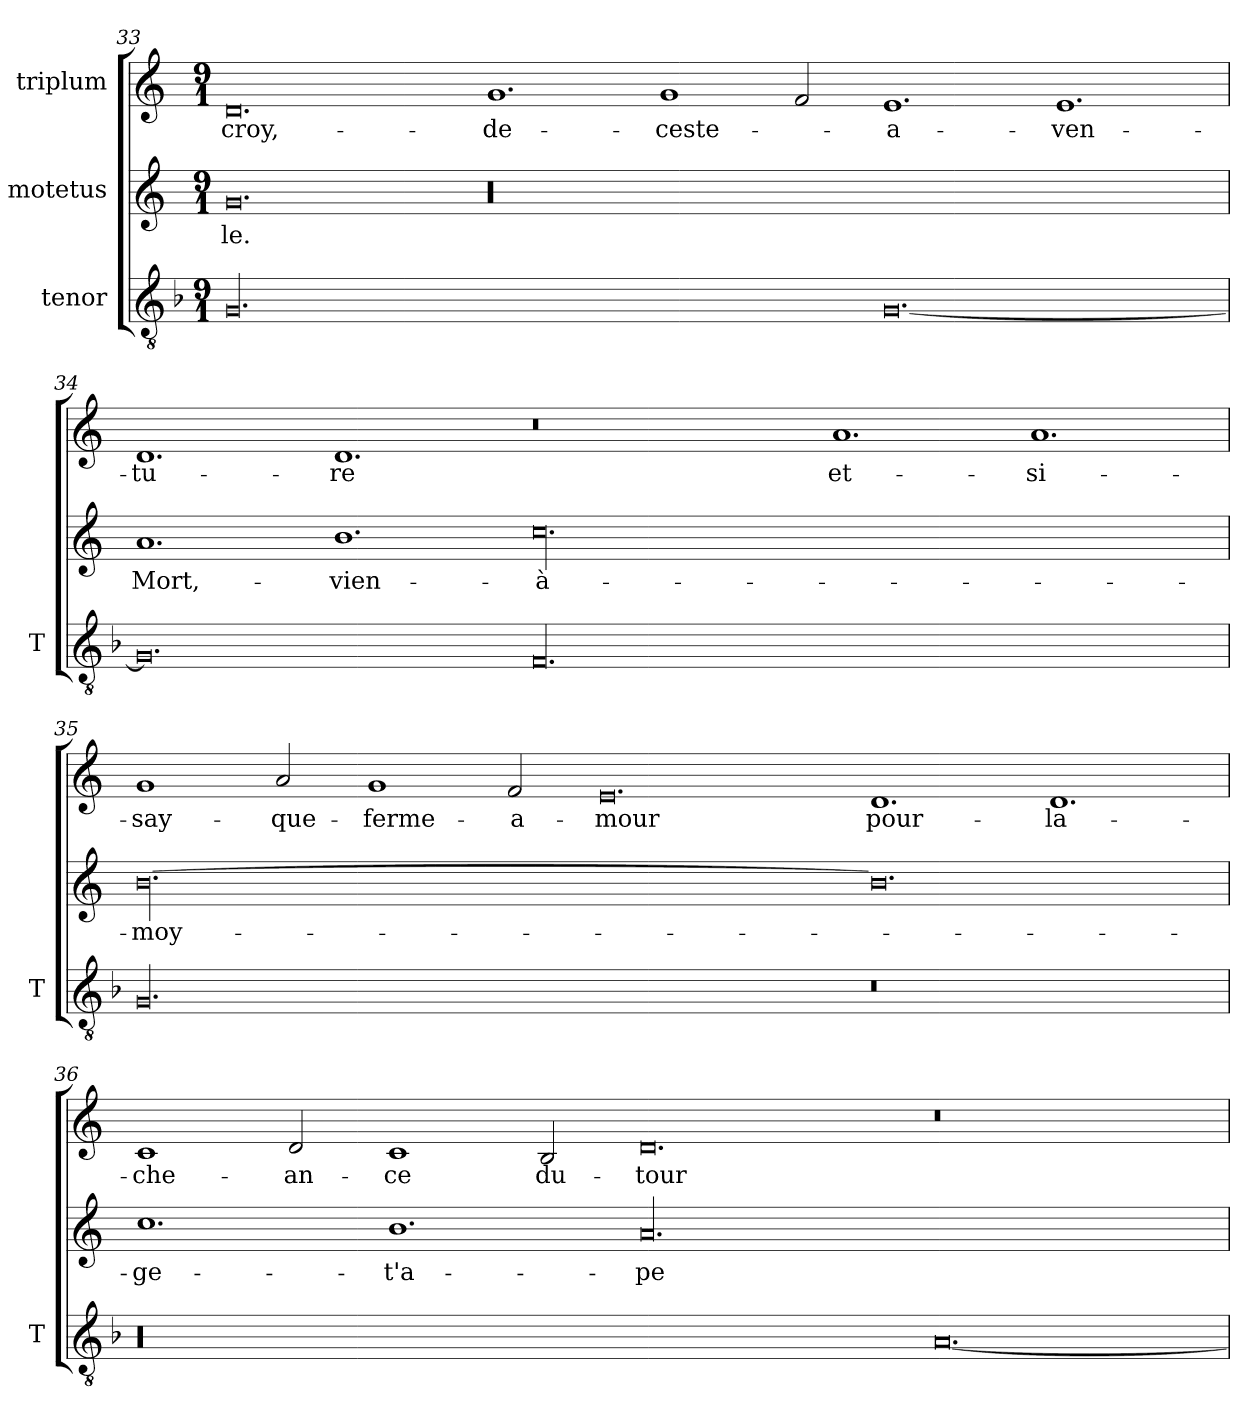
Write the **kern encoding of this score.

**kern	**kern	**text	**kern	**text
*part3	*part2	*part2	*part1	*part1
*staff3	*staff2	*staff2	*staff1	*staff1
*I"tenor	*I"motetus	*	*I"triplum	*
*I'T	*	*	*	*
*clefGv2	*clefG2	*	*clefG2	*
*k[b-]	*k[]	*	*k[]	*
*F:	*C:	*	*C:	*
*M9/1	*M9/1	*	*M9/1	*
=33	=33	=33	=33	=33
00.G/	0.g/	-le.	0.d/	croy,-
.	00.r	.	1.g/	de-
.	.	.	1g/	ceste-
.	.	.	2f/	.
[0.G/	.	.	1.e/	a-
.	.	.	1.e/	-ven-
!!LO:LB:g=z
=34	=34	=34	=34	=34
0.G/]	1.a/	Mort,-	1.d/	-tu-
.	1.b\	vien-	1.d/	-re
00.F/	00.cc\	à-	0.r	.
.	.	.	1.a/	et-
.	.	.	1.a/	si-
=35	=35	=35	=35	=35
00.G/	[00.b\	moy-	1g/	say-
.	.	.	2a/	que-
.	.	.	1g/	ferme-
.	.	.	2f/	a-
.	.	.	0.e/	-mour
0.r	0.b\]	.	1.d/	pour-
.	.	.	1.d/	la-
=36	=36	=36	=36	=36
00.r	1.cc\	ge-	1c/	che-
.	.	.	2d/	-an-
.	1.b\	t'a-	1c/	-ce
.	.	.	2B/	du-
.	00.a/	-pe-	0.d/	tour-
[0.A/	.	.	0.r	.
=	=	=	=	=
*-	*-	*-	*-	*-
